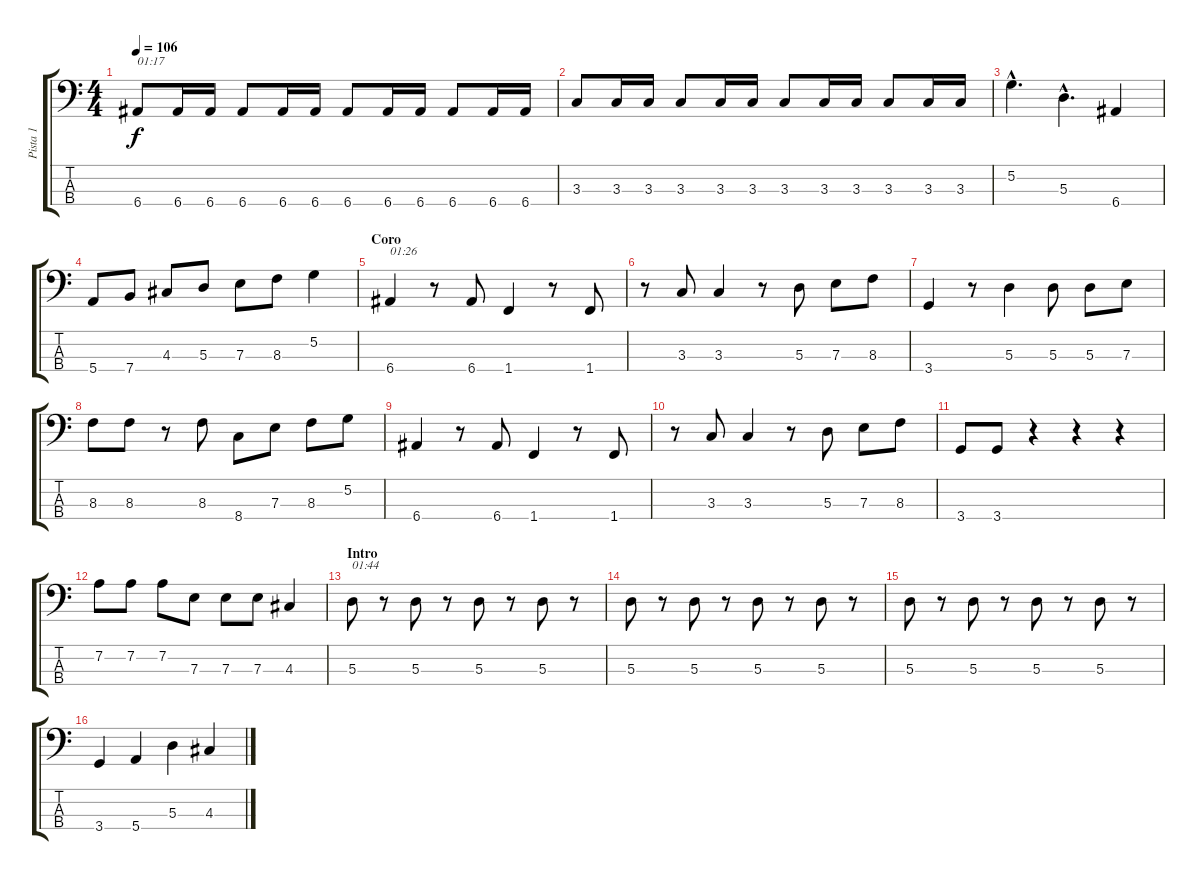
\track ("Pista 1" "Pista 1") {instrument electricbasspick}
\staff {score tabs}
\tuning (G2 D2 A1 E1) {hide}
\ts (4 4)
\tempo 106
\clef f4
\ks c
6.4.8{txt "01:17" dy f} 6.4.16 6.4.16 6.4.8 6.4.16 6.4.16 6.4.8 6.4.16 6.4.16 6.4.8 6.4.16 6.4.16 |
3.3.8 3.3.16 3.3.16 3.3.8 3.3.16 3.3.16 3.3.8 3.3.16 3.3.16 3.3.8 3.3.16 3.3.16 |
5.2{hac}.4{d} 5.3{hac}.4{d} 6.4.4 |
5.4.8 7.4.8 4.3.8 5.3.8 7.3.8 8.3.8 5.2.4 |
\section ("" "Coro")
6.4.4{txt "01:26"} r.8 6.4.8 1.4.4 r.8 1.4.8 |
r.8 3.3.8 3.3.4 r.8 5.3.8 7.3.8 8.3.8 |
3.4.4 r.8 5.3.4 5.3.8 5.3.8 7.3.8 |
8.3.8 8.3.8 r.8 8.3.8 8.4.8 7.3.8 8.3.8 5.2.8 |
6.4.4 r.8 6.4.8 1.4.4 r.8 1.4.8 |
r.8 3.3.8 3.3.4 r.8 5.3.8 7.3.8 8.3.8 |
3.4.8 3.4.8 r.4 r.4 r.4 |
7.2.8 7.2.8 7.2.8 7.3.8 7.3.8 7.3.8 4.3.4 |
\section ("" "Intro")
5.3.8{txt "01:44"} r.8 5.3.8 r.8 5.3.8 r.8 5.3.8 r.8 |
5.3.8 r.8 5.3.8 r.8 5.3.8 r.8 5.3.8 r.8 |
5.3.8 r.8 5.3.8 r.8 5.3.8 r.8 5.3.8 r.8 |
3.4.4 5.4.4 5.3.4 4.3.4
